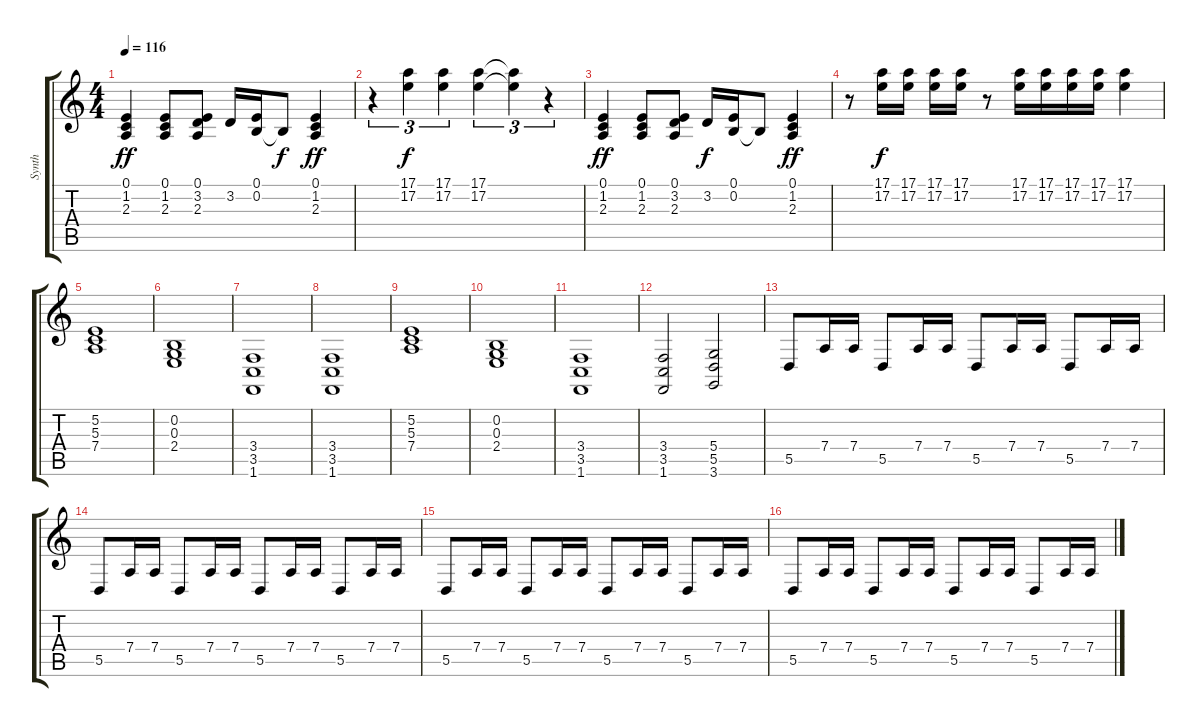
\track ("Synth" "Synth") {instrument pad3polysynth}
\staff {score tabs}
\tuning (E4 B3 G3 D3 A2 E2) {hide}
\ts (4 4)
\tempo 116
\clef g2
\ks c
(0.1 1.2 2.3).4{dy ff volume 13 instrument lead2sawtooth} (0.1 1.2 2.3).8 (0.1 3.2 2.3).8 3.2.16 (0.1 0.2).16 0.2{t}.8{dy f} (0.1 1.2 2.3).4{dy ff} |
r.4{tu (3 2)} (17.1 17.2).4{tu (3 2) dy f} (17.1 17.2).4{tu (3 2)} (17.1 17.2).4{tu (3 2)} (17.1{t} 17.2{t}).4{tu (3 2)} r.4{tu (3 2)} |
(0.1 1.2 2.3).4{dy ff} (0.1 1.2 2.3).8 (0.1 3.2 2.3).8 3.2.16{dy f} (0.1 0.2).16 0.2{t}.8 (0.1 1.2 2.3).4{dy ff} |
r.8 (17.1 17.2).16{dy f} (17.1 17.2).16 (17.1 17.2).16 (17.1 17.2).16 r.8 (17.1 17.2).16 (17.1 17.2).16 (17.1 17.2).16 (17.1 17.2).16 (17.1 17.2).4 |
(5.2 5.3 7.4).1{volume 11 instrument pad3polysynth} |
(0.2 0.3 2.4).1 |
(3.4 3.5 1.6).1 |
(3.4 3.5 1.6).1 |
(5.2 5.3 7.4).1 |
(0.2 0.3 2.4).1 |
(3.4 3.5 1.6).1 |
(3.4 3.5 1.6).2 (5.4 5.5 3.6).2 |
5.5.8{volume 8} 7.4.16 7.4.16 5.5.8 7.4.16 7.4.16 5.5.8 7.4.16 7.4.16 5.5.8 7.4.16 7.4.16 |
5.5.8 7.4.16 7.4.16 5.5.8 7.4.16 7.4.16 5.5.8 7.4.16 7.4.16 5.5.8 7.4.16 7.4.16 |
5.5.8 7.4.16 7.4.16 5.5.8 7.4.16 7.4.16 5.5.8 7.4.16 7.4.16 5.5.8 7.4.16 7.4.16 |
5.5.8 7.4.16 7.4.16 5.5.8 7.4.16 7.4.16 5.5.8 7.4.16 7.4.16 5.5.8 7.4.16 7.4.16
